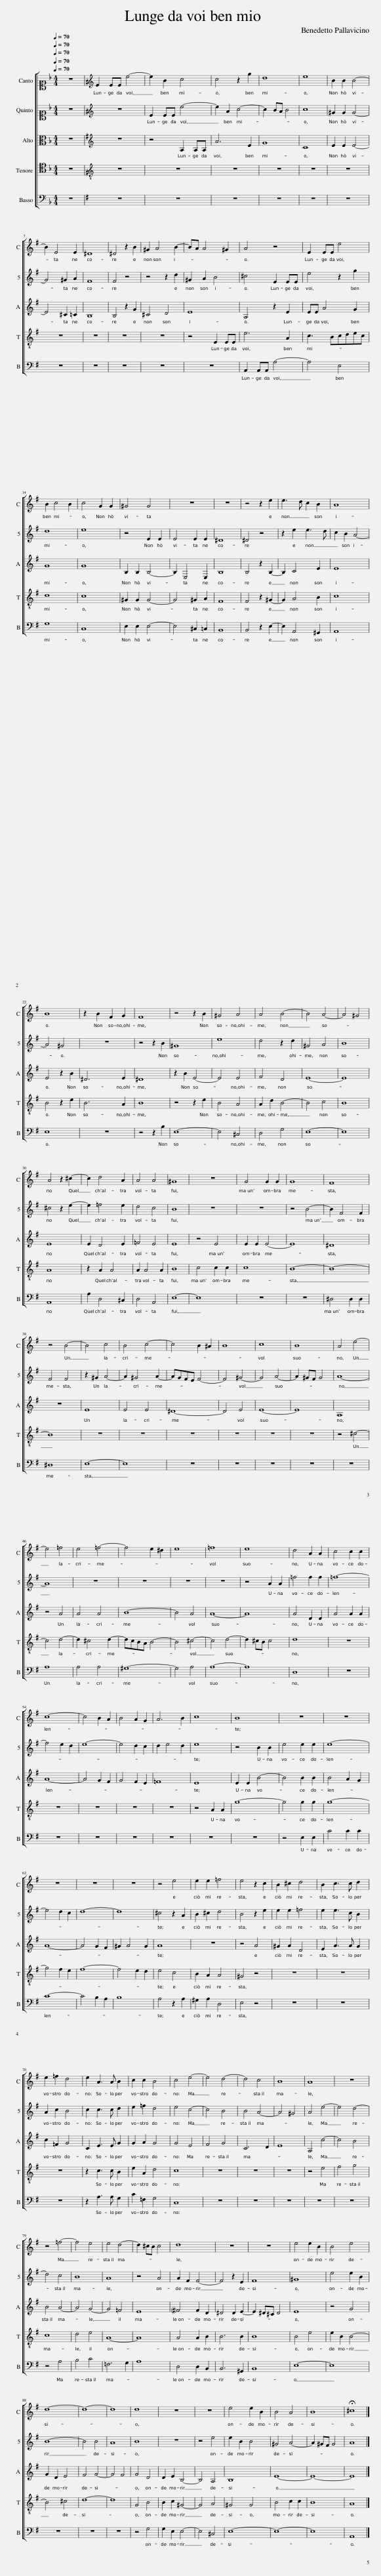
X:1
%%score [ 1 2 3 4 5 ]
L:1/8
Q:1/4=70
M:4/4
I:linebreak $
K:F
V:1 alto1
V:2 alto1
V:3 alto
V:4 tenor
V:5 bass
V:1
 z8 |[K:G][K:treble] E2 EE e4- | e2 B2 c4 | c4 z2 g2 | d8 | %5
 e8 | B2 B2 B4- |$ B2 E4 E2 | ^D8 | ^D4 z2 B2 | %10
 ^G2 A4 B2- | BA A4 ^G2 | A4 z4 | E2 EE e4 |$ B2 c4 B2 | %15
 c4 G2 G2 | ^G4 G4 | z8 | z8 | z4 z2 e2 | %20
 e3 d c2 B2 | A8 |$ B8 | z2 B2 F2 G2 | F8 | %25
 z4 z2 B2 | ^G4 A4 | A4 B4- | B4 A4- | A4 ^G4 |$ %30
 A4 z2 ^c2- | c2 d4 A2 | A4 A4 | ^G8 | z8 | %35
 G4 G2 G2 | G8 | F8 |$ z4 B4- | B4 c4 | %40
 B4 c4- | c4 B2 ^A2 | B8 | c8 | B8 | %45
 A4 e4- |$ e4 =f4 | e4 =f4- | f4 e2 ^d2 | e8 | %50
 =f8 | e8 | d4 A2 A2 | c4 c2 c2 |$ c8- | %55
 c4 B2 A2 | B4 A2 G2 | A6 B2 | c8 | B8 | %60
 z8 | z8 |$ z8 | z8 | z8 | %65
 z4 e4 | e2 e2 =f4 | e4 z2 c2 | B2 ^c2 d4 | B2 c3 c d2 |$ %70
 e2 =f2 d4 | e2 A3 A B2 | c2 c2 B4 | c4 e4- | e4 d4- | %75
 d4 c4 | B8 | A8 | z8 |$ z4 =f4- | %80
 f4 e4 | e4 d4- | d2 ^cB c4 | d8 | z8 | %85
 z8 | e4 e2 B2 | B4 e4 |$ d8- | d8- | %90
 d8 | d8 | z8 | z8 | e4 e2 B2 | %95
 B4 A4 | B8 | !fermata!^c8 |] %98
V:2
 z8 |[K:G][K:treble] z8 | E2 EE e4- | e2 A2 c4- | c2 BA B4 | %5
 c8 | ^G2 G2 G4- |$ G4 ^G2 A2 | F8 | F4 z4 | %10
 z4 z2 d2 | ^G2 A2 B4 | ^c4 E2 EE | e4 z2 g2 |$ d8 | %15
 e8 | z4 E2 E2 | E4 E2 E2 | ^D8 | ^D4 z4 | %20
 z2 e2 e3 d | c2 B2 A4- |$ A4 ^G4 | z8 | z4 z2 B2 | %25
 ^G8 | e8 | d4 z2 d2 | ^G4 A4 | B8 |$ %30
 ^c4 z2 e2- | e2 =f4 e2 | d4 c4 | B8 | z8 | %35
 z8 | z4 B4- | B2 F4 F2 |$ F4 F4 | z2 ^G2 A4- | %40
 A2 ^G4 A2- | AGFE F4- | F4 ^G4- | G4 A4- | A2 ^GF G4 | %45
 A8- |$ A8 | z8 | z8 | z8 | %50
 z8 | z4 A2 A2 | =f4 f2 f2 | =f8- |$ f4 e2 d2 | %55
 e8- | e4 d2 c2 | d2 e4 d2 | e8 | z4 B2 B2 | %60
 e4 e2 e2 | e8- |$ e4 d2 c2 | d8- | d8 | %65
 ^c4 z2 A2 | B2 ^c2 d4 | B4 z2 e2 | e2 e2 =f4 | e2 e3 c B2 |$ %70
 A2 c2 B4 | c2 c3 c d2 | e2 =f2 d4 | e4 c4- | c4 B4 | %75
 B4 A4- | A4 ^G4 | A4 e4- | e4 d4- |$ d4 c4 | %80
 B8 | A8 | z4 A4 | A2 F2 F4- | F4 z2 E2 | %85
 F8 | ^G8 | e4 e2 B2 |$ B8- | B4 B4 | %90
 A8 | B8 | z8 | z4 e4 | e2 B2 B4 | %95
 ^G4 A4- | A2 ^GF G4 | A8 |] %98
V:3
 z8 |[K:G][K:treble] z8 | z4 A,2 A,A, | A6 E2 | G8 | %5
 C8 | E2 E2 E4- |$ E4 ^C2 =C2 | B,8 | B,4 z2 G2 | %10
 ^C4 D4 | E8 | A,4 z2 E2 | EE A4 G2 |$ G8 | %15
 G8 | B,2 B,2 B,4- | B,2 E,4 E,2 | B,8 | B,4 z2 B,2- | %20
 B,2 C4 E2 | E8 |$ E4 z2 B2 | ^D6 E2 | ^D8 | %25
 z2 B2 E4- | E4 E4 | F4 D4 | E8- | E8 |$ %30
 E8 | E2 D4 E2 | =F4 E4 | E8 | z4 E4 | %35
 E2 E2 E4- | E8 | ^D8 |$ z8 | E8 | %40
 E4 E4 | ^D8- | D4 E4 | E8- | E8 | %45
 A,8 |$ z4 A4 | A4 A4 | B8- | B4 A4 | %50
 A8- | A8 | A4 D2 D2 | A4 A2 A2 |$ A8- | %55
 A4 G2 F2 | G4 F2 E2 | =F8 | E8 | E2 E2 B4- | %60
 B4 B2 B2 | B4 A2 G2 |$ A8- | A4 G2 F2 | ^G2 A4 G2 | %65
 A8 | z8 | z4 A4 | ^G2 A2 D4 | E2 A3 A G2 |$ %70
 c2 =F2 G4 | C2 E3 E G2 | G2 A2 G4 | G4 E4 | F4 G4 | %75
 C6 D2 | E8 | A,4 c4- | c4 B4 |$ B4 A4- | %80
 A4 G4- | G4 =F4 | E8 | !courtesy!^F4 F2 D2 | ^D4 D2 E2- | %85
 E2 ^D^C D4 | E8 | z4 G4 |$ G2 D2 E4 | F4 G4- | %90
 G4 F4 | G4 D4 | D2 E2 B,4- | B,4 A,4 | B,8 | %95
 E8- | E8- | E8 |] %98
V:4
 z8 |[K:G][K:treble-8] z8 | z8 | z8 | z8 | %5
 z8 | z8 |$ z8 | z8 | z8 | %10
 z8 | z4 E2 EE | e6 A2 | c3 Bcdec |$ d8 | %15
 c8 | ^G2 G2 G4- | G4 ^G2 A2 | F8 | F4 z2 ^G2- | %20
 G2 A4 B2 | c8 |$ B4 z2 e2 | B6 A2 | B8 | %25
 z4 z2 e2 | B4 A4 | A2 d2 B4- | B4 c4 | B8 |$ %30
 A8 | z2 A2 A4 | A2 A4 A2 | B8 | c4 c2 c2 | %35
 c8 | B8- | B8- |$ B8 | z8 | %40
 z8 | z8 | z8 | z8 | z8 | %45
 z4 ^c4- |$ c4 d4- | d2 ^c4 d2- | dcBA B4- | B4 ^c4- | %50
 c4 d4- | d2 ^cB c4 | d8 | z8 |$ z8 | %55
 z8 | z8 | z8 | z4 A2 A2 | g8- | %60
 g4 g2 g2 | g8- |$ g4 f2 e2 | f8- | f4 e2 d2 | %65
 e4 c4 | B2 A2 A4 | ^G4 z4 | z8 | z8 |$ %70
 z8 | z2 c3 c B2 | e2 A2 d4 | c8 | z8 | %75
 z8 | z8 | z4 e4 | f4 g4 |$ c8 | %80
 d4 e4 | A8- | A8 | A4 A2 B2 | B6 B2 | %85
 B8 | B4 e4 | e2 B2 B4- |$ B4 ^c4 | d8- | %90
 d8 | G4 B4 | B2 c2 ^G4- | G4 A4 | ^G4 G4 | %95
 B4 c2 c2 | B8 | A8 |] %98
V:5
 z8 |[K:G] z8 | z8 | z8 | z8 | %5
 z8 | z8 |$ z8 | z8 | z8 | %10
 z8 | z8 | A,,2 A,,A,, A,4- | A,4 E,4 |$ G,8 | %15
 C,8 | E,2 E,2 E,4- | E,4 ^C,2 =C,2 | B,,8 | B,,4 z2 E,2- | %20
 E,2 A,,4 ^G,,2 | A,,8 |$ E,8 | z8 | z4 z2 B,2 | %25
 E,8- | E,4 ^C,4 | D,4 G,4 | E,8- | E,8 |$ %30
 A,,8 | A,2 D,4 ^C,2 | D,4 A,,4 | E,8- | E,8 | %35
 z8 | z8 | ^D,4 D,2 D,2 |$ ^D,8 | E,8- | %40
 E,8 | z8 | z8 | z8 | z8 | %45
 z8 |$ A,8 | A,4 A,4 | ^G,8- | G,4 A,4 | %50
 A,8- | A,8 | D,8 | z8 |$ z8 | %55
 z8 | z8 | z8 | z8 | z8 | %60
 z4 E,2 E,2 | C4 C2 C2 |$ C8- | C4 B,2 A,2 | B,8 | %65
 A,4 z2 A,2 | ^G,2 A,2 D,4 | E,4 z4 | z8 | z8 |$ %70
 z8 | z2 A,3 A, G,2 | C2 =F,2 G,4 | C,8 | z8 | %75
 z8 | z8 | z8 | z8 |$ z4 A,4 | %80
 B,4 C4 | =F,6 G,2 | A,8 | D,4 D,2 B,,2 | B,,6 ^G,,2 | %85
 B,,8 | E,8- | E,8 |$ z8 | z8 | %90
 z8 | z4 G,4 | G,2 E,2 E,4- | E,4 ^C,4 | E,8- | %95
 E,8- | E,8 | A,,8 |] %98
